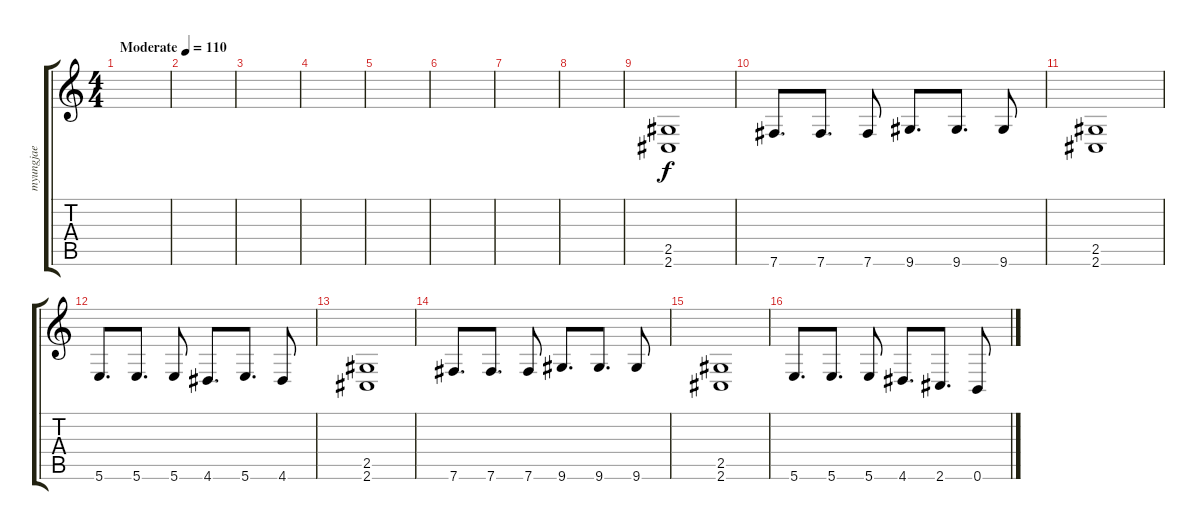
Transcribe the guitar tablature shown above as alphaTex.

\track ("myungjae" "myungjae") {instrument distortionguitar}
\staff {score tabs}
\tuning (Db4 Ab3 E3 B2 Gb2 B1) {hide}
\ts (4 4)
\tempo (110 "Moderate")
\clef g2
\ks c
|
|
|
|
|
|
|
|
(2.5 2.6).1 |
7.6.8{d} 7.6.8{d} 7.6.8 9.6.8{d} 9.6.8{d} 9.6.8 |
(2.5 2.6).1 |
5.6.8{d} 5.6.8{d} 5.6.8 4.6.8{d} 5.6.8{d} 4.6.8 |
(2.5 2.6).1 |
7.6.8{d} 7.6.8{d} 7.6.8 9.6.8{d} 9.6.8{d} 9.6.8 |
(2.5 2.6).1 |
5.6.8{d} 5.6.8{d} 5.6.8 4.6.8{d} 2.6.8{d} 0.6.8
